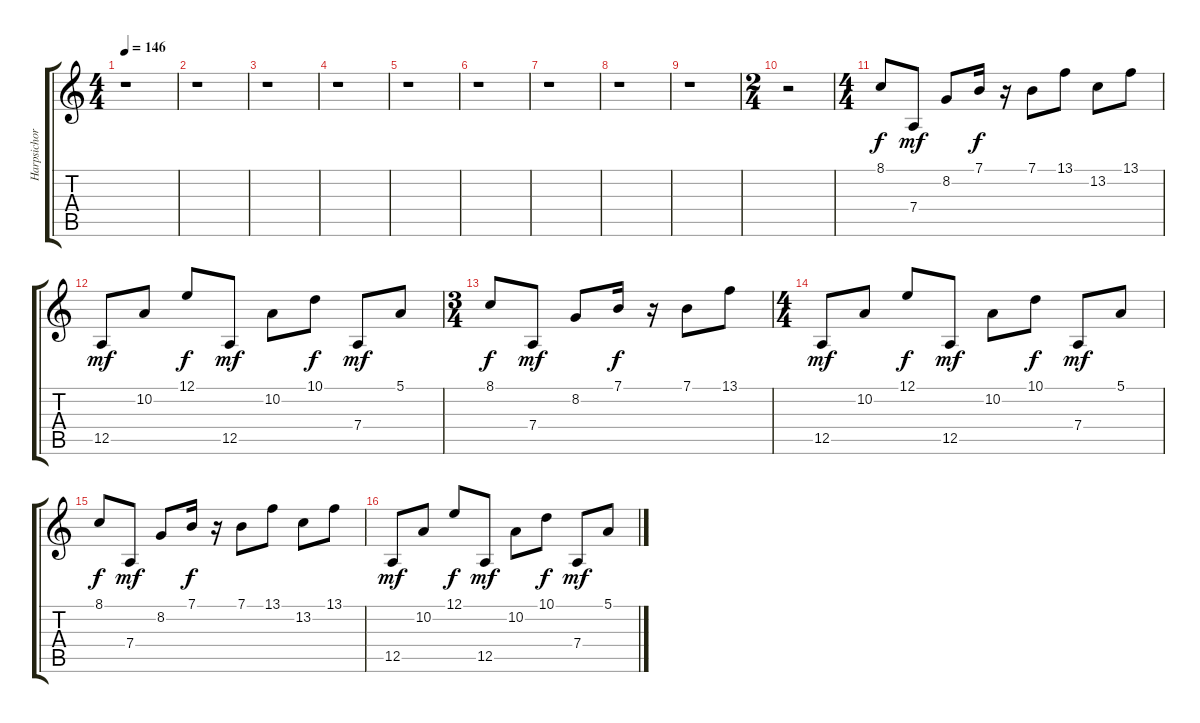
\track ("Harpsichord" "Harpsichor") {instrument harpsichord}
\staff {score tabs}
\tuning (E4 B3 G3 D3 A2 E2) {hide}
\ts (4 4)
\tempo 146
\clef g2
\ks c
r.1{dy f} |
r.1 |
r.1 |
r.1 |
r.1 |
r.1 |
r.1 |
r.1 |
r.1 |
\ts (2 4)
r.2 |
\ts (4 4)
8.1.8 7.4.8{dy mf} 8.2.8 7.1.16{dy f} r.16 7.1.8 13.1.8 13.2.8 13.1.8 |
12.5.8{dy mf} 10.2.8 12.1.8{dy f} 12.5.8{dy mf} 10.2.8 10.1.8{dy f} 7.4.8{dy mf} 5.1.8 |
\ts (3 4)
8.1.8{dy f} 7.4.8{dy mf} 8.2.8 7.1.16{dy f} r.16 7.1.8 13.1.8 |
\ts (4 4)
12.5.8{dy mf} 10.2.8 12.1.8{dy f} 12.5.8{dy mf} 10.2.8 10.1.8{dy f} 7.4.8{dy mf} 5.1.8 |
8.1.8{dy f} 7.4.8{dy mf} 8.2.8 7.1.16{dy f} r.16 7.1.8 13.1.8 13.2.8 13.1.8 |
12.5.8{dy mf} 10.2.8 12.1.8{dy f} 12.5.8{dy mf} 10.2.8 10.1.8{dy f} 7.4.8{dy mf} 5.1.8
